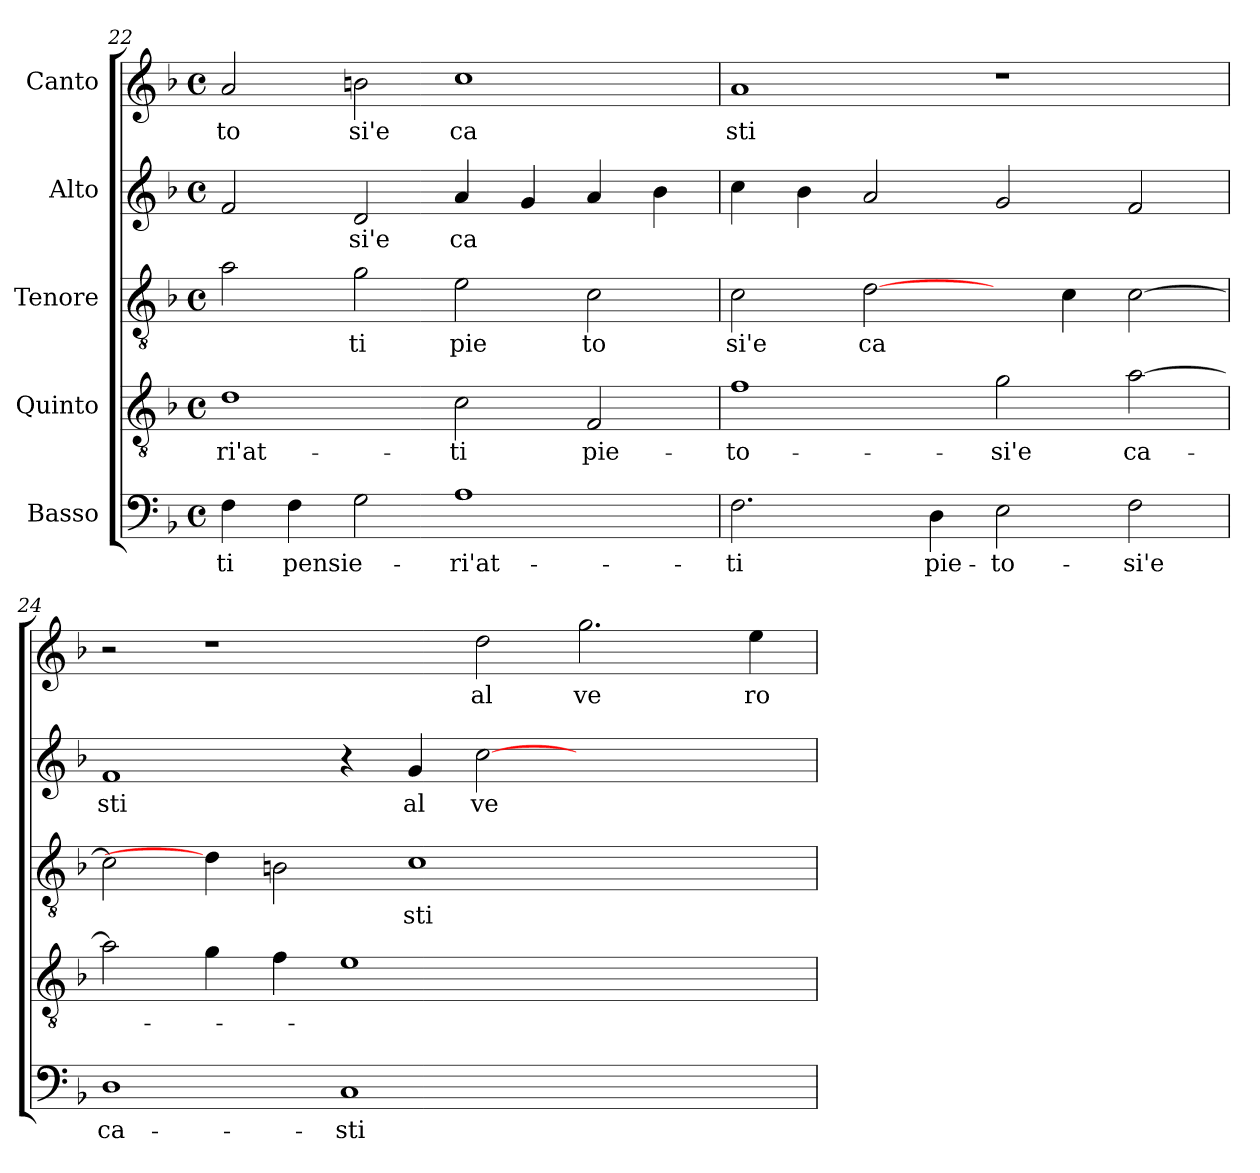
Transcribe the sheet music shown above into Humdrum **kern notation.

**kern	**text	**kern	**text	**kern	**text	**kern	**text	**kern	**text
*part5	*part5	*part4	*part4	*part3	*part3	*part2	*part2	*part1	*part1
*staff5	*staff5	*staff4	*staff4	*staff3	*staff3	*staff2	*staff2	*staff1	*staff1
*I"Basso	*	*I"Quinto	*	*I"Tenore	*	*I"Alto	*	*I"Canto	*
*clefF4	*	*clefGv2	*	*clefGv2	*	*clefG2	*	*clefG2	*
*k[b-]	*	*k[b-]	*	*k[b-]	*	*k[b-]	*	*k[b-]	*
*F:	*	*F:	*	*F:	*	*F:	*	*F:	*
*M4/4	*	*M4/4	*	*M4/4	*	*M4/4	*	*M4/4	*
*met(c)	*	*met(c)	*	*met(c)	*	*met(c)	*	*met(c)	*
=22	=22	=22	=22	=22	=22	=22	=22	=22	=22
!	!LO:LY:b:cj	!	!LO:LY:b:cj	!	!	!	!	!	!LO:LY:b:cj
4F\	-ti	1d	-ri'at-	2a\	.	2f/	.	2a/	to
!	!LO:LY:b:cj	!	!	!	!	!	!	!	!
4F\	pensie-	.	.	.	.	.	.	.	.
!	!	!	!	!	!LO:LY:b:cj	!	!LO:LY:b:cj	!	!LO:LY:b:cj
2G\	.	.	.	2g\	ti	2d/	si'e	2bn\	si'e
!	!LO:LY:b:cj	!	!LO:LY:b:cj	!	!LO:LY:b:cj	!	!LO:LY:b:cj	!	!LO:LY:b:cj
1A	-ri'at-	2c\	-ti	2e\	pie	4a/	ca	1cc	ca
.	.	.	.	.	.	4g/	.	.	.
!	!	!	!LO:LY:b:cj	!	!LO:LY:b:cj	!	!	!	!
.	.	2F/	pie-	2c\	to	4a/	.	.	.
.	.	.	.	.	.	4b-\	.	.	.
=23	=23	=23	=23	=23	=23	=23	=23	=23	=23
!	!LO:LY:b:cj	!	!LO:LY:b:cj	!	!LO:LY:b:cj	!	!	!	!LO:LY:b:cj
2.F\	-ti	1f	-to-	2c\	si'e	4cc\	.	1a	sti
.	.	.	.	.	.	4b-\	.	.	.
!	!	!	!	!	!LO:LY:b:cj	!	!	!	!
.	.	.	.	[2d\	ca	2a/	.	.	.
!	!LO:LY:b:cj	!	!	!	!	!	!	!	!
4D\	pie-	.	.	.	.	.	.	.	.
!	!LO:LY:b:cj	!	!LO:LY:b:cj	!	!	!	!	!	!
2E\	-to-	2g\	-si'e	4ryy	.	2g/	.	1r	.
.	.	.	.	4c\	.	.	.	.	.
!	!LO:LY:b:cj	!	!LO:LY:b:cj	!	!	!	!	!	!
2F\	-si'e	[>2a\	ca-	[>2c\	.	2f/	.	.	.
=24	=24	=24	=24	=24	=24	=24	=24	=24	=24
!	!LO:LY:b:cj	!	!	!	!	!	!LO:LY:b:cj	!	!
1D	ca-	2a\]	.	2c\]	.	1f	sti	2r	.
.	.	4g\	.	4d\]	.	.	.	1r	.
.	.	4f\	.	2Bn\	.	.	.	.	.
!	!LO:LY:b:cj	!	!	!	!	!	!	!	!
1C	-sti	1e	.	.	.	4r	.	.	.
!	!	!	!	!	!LO:LY:b:cj	!	!LO:LY:b:cj	!	!
.	.	.	.	1c	sti	4g/	al	.	.
!	!	!	!	!	!	!	!LO:LY:b:cj	!	!LO:LY:b:cj
.	.	.	.	.	.	[>2cc\	ve	2dd\	al
!	!	!	!	!	!	!	!	!	!LO:LY:b:cj
1ryy	.	1ryy	.	.	.	1ryy	.	2.gg\	ve
.	.	.	.	2.ryy	.	.	.	.	.
!	!	!	!	!	!	!	!	!	!LO:LY:b:cj
.	.	.	.	.	.	.	.	4ee\	ro
=	=	=	=	=	=	=	=	=	=
*-	*-	*-	*-	*-	*-	*-	*-	*-	*-
